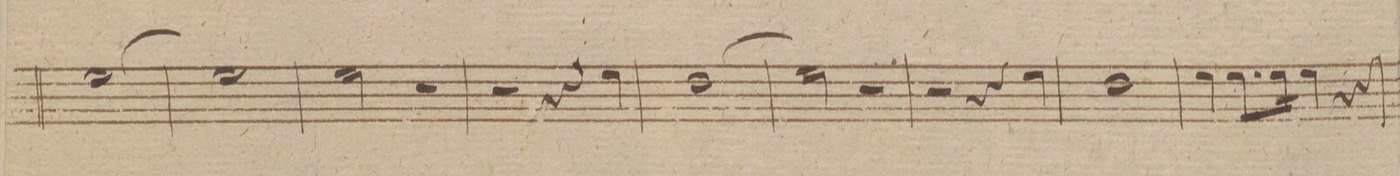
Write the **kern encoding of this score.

**kern	**dynam
*I"Corno 1mo in A.	*
*clefG2	*
*k[f#]	*
*met(c|)	*
*M2/2	*
[1b\	.
=147	=147
1b\]	.
=148	=148
2b\	.
2r	.
=149	=149
2r	.
4r	.
4b\	.
=150	=150
(>1a/	.
=151	=151
2b\)	.
2r	.
=152	=152
2r	.
4r	.
4b\	.
=153	=153
1a/	.
=154	=154
4b\	.
8.b\L	.
16b\Jk	.
4b\	.
4r	.
=155	=155
*-	*-
